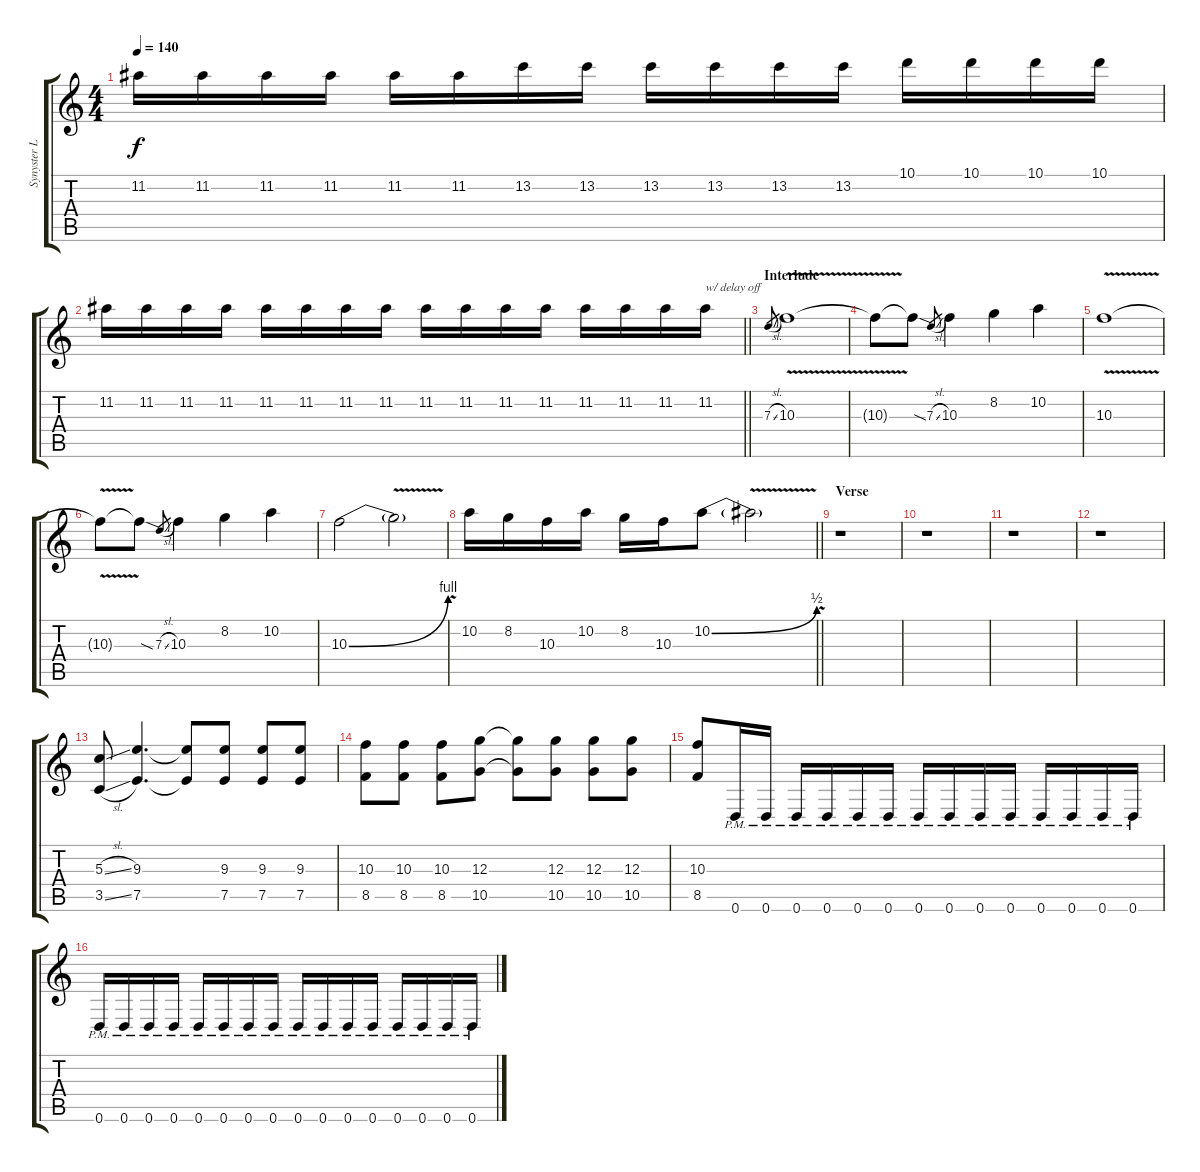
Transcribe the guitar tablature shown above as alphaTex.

\track ("Synyster Lead 2" "Synyster L") {instrument overdrivenguitar}
\staff {score tabs}
\tuning (E4 B3 G3 D3 A2 D2) {hide}
\ts (4 4)
\tempo 140
\clef g2
\ks c
11.2.16{dy f} 11.2.16 11.2.16 11.2.16 11.2.16 11.2.16 13.2.16 13.2.16 13.2.16 13.2.16 13.2.16 13.2.16 10.1.16 10.1.16 10.1.16 10.1.16 |
\barLineRight lightlight
11.2.16 11.2.16 11.2.16 11.2.16 11.2.16 11.2.16 11.2.16 11.2.16 11.2.16 11.2.16 11.2.16 11.2.16 11.2.16 11.2.16 11.2.16 11.2.16{txt "w/ delay off"} |
\section ("" "Interlude")
7.3{sl}.8{gr} 10.3{v}.1 |
10.3{t}.8 10.3{sod t}.8 7.3{sl}.8{gr} 10.3.4 8.2.4 10.2.4 |
10.3{v}.1 |
10.3{t}.8 10.3{sod t}.8 7.3{sl}.8{gr} 10.3.4 8.2.4 10.2.4 |
10.3{be (bend 0 0 60 4)}.2 10.3{v t}.2 |
\barLineRight lightlight
10.2.16 8.2.16 10.3.16 10.2.16 8.2.16 10.3.16 10.2{be (bend 0 0 60 2)}.8 10.2{v t}.2 |
\section ("" "Verse")
r.1 |
r.1 |
r.1 |
r.1 |
(5.3{sl} 3.5{sl}).8 (9.3 7.5).4{d} (9.3{t} 7.5{t}).8 (9.3 7.5).8 (9.3 7.5).8 (9.3 7.5).8 |
(10.3 8.5).8 (10.3 8.5).8 (10.3 8.5).8 (12.3 10.5).8 (12.3{t} 10.5{t}).8 (12.3 10.5).8 (12.3 10.5).8 (12.3 10.5).8 |
(10.3 8.5).8 0.6{pm}.16 0.6{pm}.16 0.6{pm}.16 0.6{pm}.16 0.6{pm}.16 0.6{pm}.16 0.6{pm}.16 0.6{pm}.16 0.6{pm}.16 0.6{pm}.16 0.6{pm}.16 0.6{pm}.16 0.6{pm}.16 0.6{pm}.16 |
0.6{pm}.16 0.6{pm}.16 0.6{pm}.16 0.6{pm}.16 0.6{pm}.16 0.6{pm}.16 0.6{pm}.16 0.6{pm}.16 0.6{pm}.16 0.6{pm}.16 0.6{pm}.16 0.6{pm}.16 0.6{pm}.16 0.6{pm}.16 0.6{pm}.16 0.6{pm}.16
